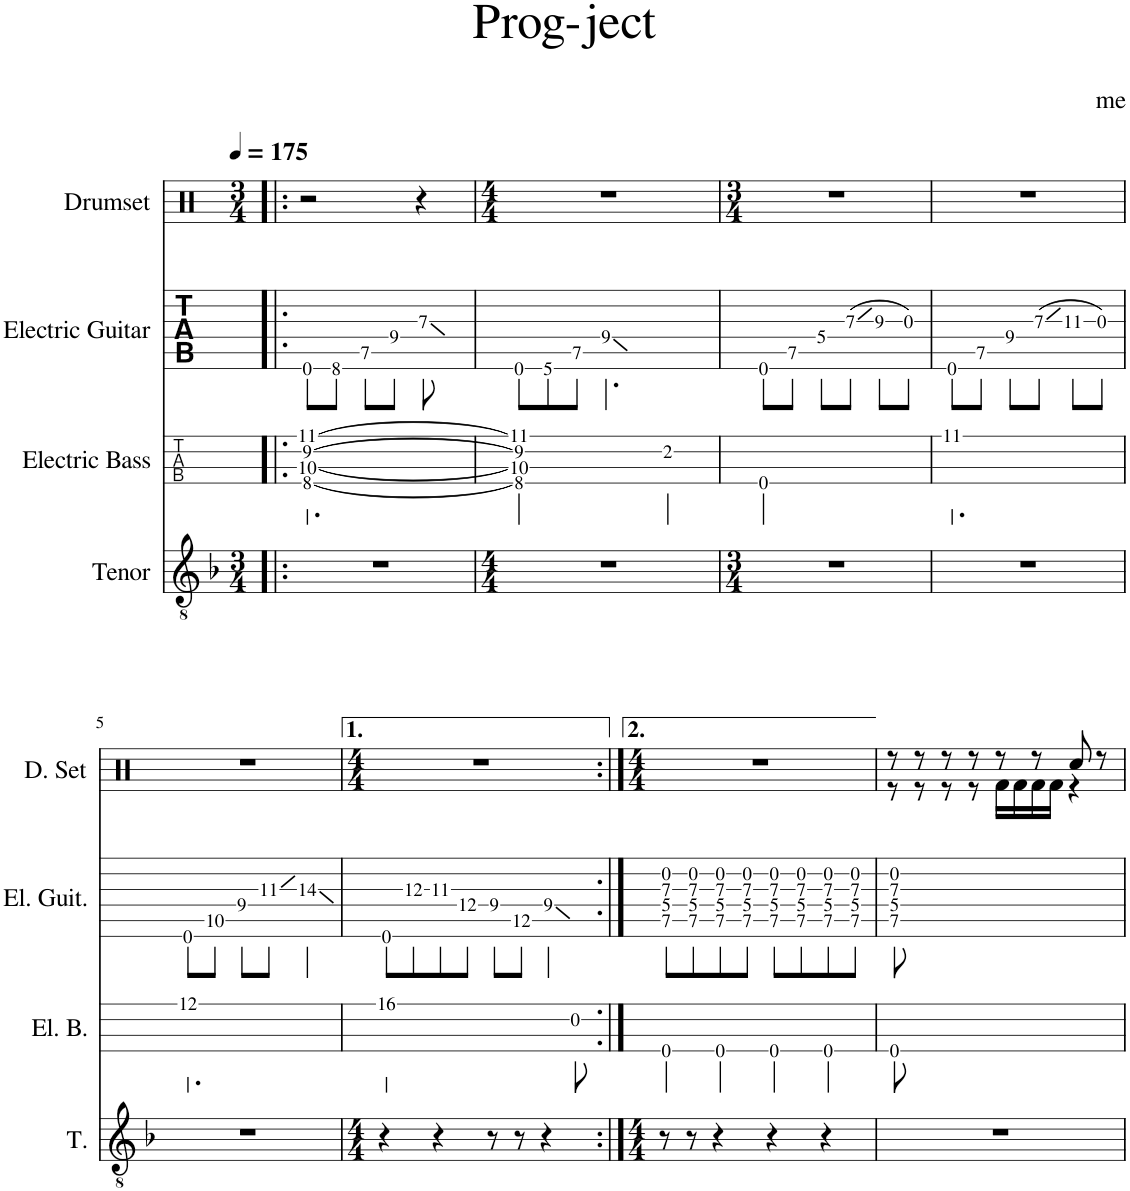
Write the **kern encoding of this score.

**kern	**kern	**kern	**kern
*part4	*part3	*part2	*part1
*staff4	*staff3	*staff2	*staff1
*I"Tenor	*I"Electric Bass	*I"Electric Guitar	*I"Drumset
*I'T.	*I'El. B.	*I'El. Guit.	*I'D. Set
*	*stria4	*stria6	*
*clefGv2	*	*	*clefX
*	*Trd7c12	*	*
*k[b-]	*k[b-]	*k[b-]	*k[]
*M3/4	*M3/4	*M3/4	*M3/4
*MM175	*MM175	*MM175	*MM175
=1!|:	=1!|:	=1!|:	=1!|:
2.r	[2.BB-\ [2.F\ [2.A\ [2.e\	8DD\L	2r
.	.	8BB-\J	.
.	.	8D\L	.
.	.	8A\J	.
.	.	8c\	4r
.	.	8r	.
=2	=2	=2	=2
*M4/4	*M4/4	*M4/4	*M4/4
1r	4BB-\] 4F\] 4A\] 4e\]	8DD\L	1r
.	.	8GG\	.
.	4r	8D\J	.
.	.	4.A\	.
.	4r	.	.
.	4D\	8r	.
.	.	8r	.
=3	=3	=3	=3
*M3/4	*M3/4	*M3/4	*M3/4
2.r	4DD\	8DD\L	2.r
.	.	8D\J	.
.	4r	8F\L	.
.	.	(8c\J	.
.	4r	8d\L	.
.	.	8F\J)	.
=4	=4	=4	=4
2.r	2.e\	8DD\L	2.r
.	.	8D\J	.
.	.	8A\L	.
.	.	(8c\J	.
.	.	8e\L	.
.	.	8F\J)	.
!!LO:LB:g=z
=5	=5	=5	=5
2.r	2.f\	8DD\L	2.r
.	.	8F\J	.
.	.	8A\L	.
.	.	8e\J	.
.	.	4g\	.
=6	=6	=6	=6
*M4/4	*M4/4	*M4/4	*M4/4
4r	2a\	8DD\L	1r
.	.	8f\	.
4r	.	8e\	.
.	.	8c\J	.
8r	4r	8A\L	.
8r	.	8G\J	.
4r	8r	4A\	.
.	8C\	.	.
=7:|!	=7:|!	=7:|!	=7:|!
*M4/4	*M4/4	*M4/4	*M4/4
8r	4DD\	8D\ 8F\ 8c\ 8A\L	1r
8r	.	8D\ 8F\ 8c\ 8A\	.
4r	4DD\	8D\ 8F\ 8c\ 8A\	.
.	.	8D\ 8F\ 8c\ 8A\J	.
4r	4DD\	8D\ 8F\ 8c\ 8A\L	.
.	.	8D\ 8F\ 8c\ 8A\	.
4r	4DD\	8D\ 8F\ 8c\ 8A\	.
.	.	8D\ 8F\ 8c\ 8A\J	.
=8	=8	=8	=8
*	*	*	*^
1r	8DD\	8D\ 8F\ 8c\ 8A\	8r	8r
.	8r	8r	8r	8r
.	4r	4r	8r	8r
.	.	.	8r	8r
.	2r	2r	8r	16Rf\LL
.	.	.	.	16Rf\
.	.	.	8r	16Rf\
.	.	.	.	16Rf\JJ
.	.	.	8Rcc/	4r
.	.	.	8r	.
*	*	*	*v	*v
=	=	=	=
*-	*-	*-	*-
